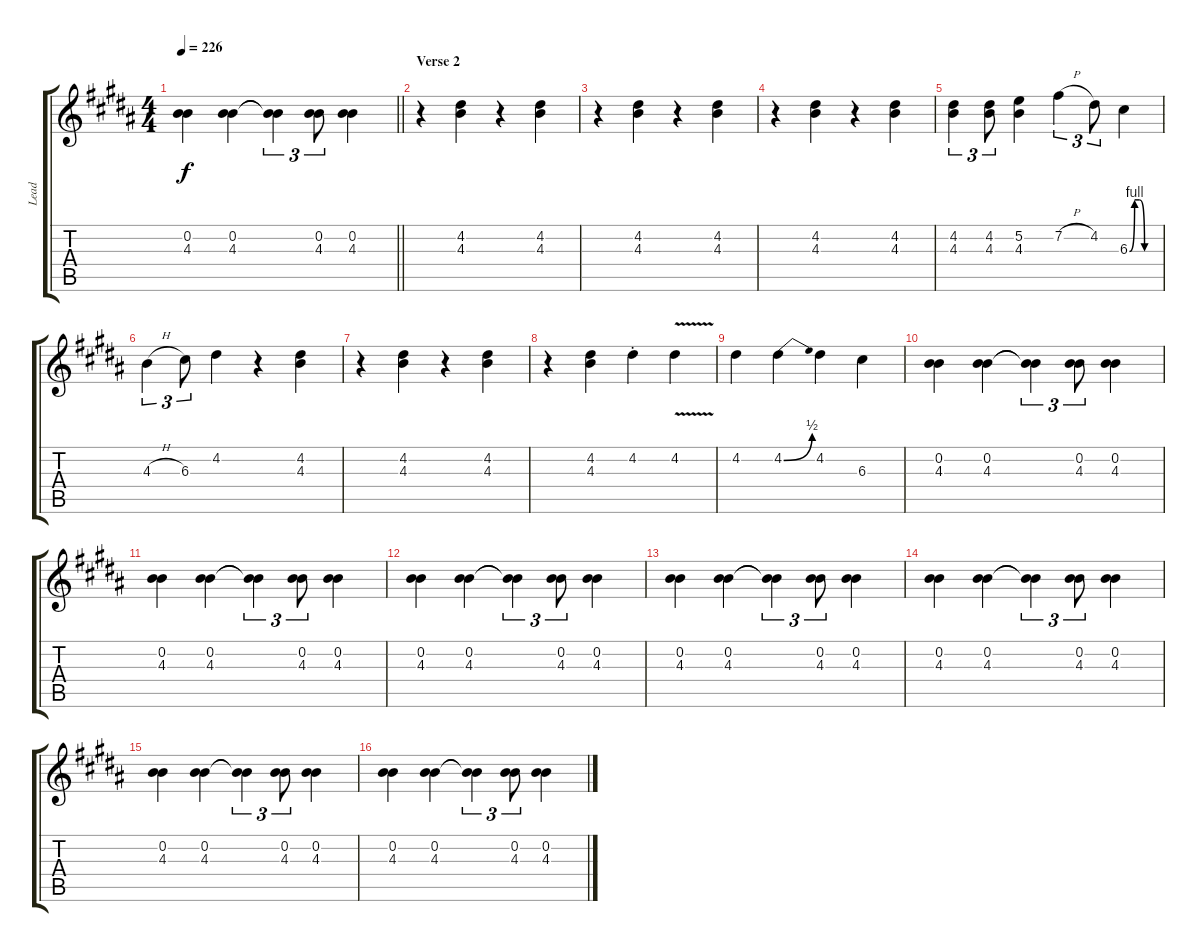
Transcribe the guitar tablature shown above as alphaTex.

\track ("Lead" "Lead") {instrument overdrivenguitar}
\staff {score tabs}
\tuning (E4 B3 G3 D3 A2 E2) {hide}
\ts (4 4)
\tempo 226
\clef g2
\barLineRight lightlight
\ks b
(0.2 4.3).4{dy f} (0.2 4.3).4 (0.2{t} 4.3{t}).4{tu (3 2)} (0.2 4.3).8{tu (3 2)} (0.2 4.3).4 |
\section ("" "Verse 2")
r.4 (4.2 4.3).4 r.4 (4.2 4.3).4 |
r.4 (4.2 4.3).4 r.4 (4.2 4.3).4 |
r.4 (4.2 4.3).4 r.4 (4.2 4.3).4 |
(4.2 4.3).4{tu (3 2)} (4.2 4.3).8{tu (3 2)} (5.2 4.3).4 7.2{h}.4{tu (3 2)} 4.2.8{tu (3 2)} 6.3{be (custom 0 0 10 4 20 4 30 0 60 0)}.4 |
4.3{h}.4{tu (3 2)} 6.3.8{tu (3 2)} 4.2.4 r.4 (4.2 4.3).4 |
r.4 (4.2 4.3).4 r.4 (4.2 4.3).4 |
r.4 (4.2 4.3).4 4.2{st}.4 4.2{v}.4 |
4.2.4 4.2{be (bend 0 0 60 2)}.4 4.2.4 6.3.4 |
(0.2 4.3).4 (0.2 4.3).4 (0.2{t} 4.3{t}).4{tu (3 2)} (0.2 4.3).8{tu (3 2)} (0.2 4.3).4 |
(0.2 4.3).4 (0.2 4.3).4 (0.2{t} 4.3{t}).4{tu (3 2)} (0.2 4.3).8{tu (3 2)} (0.2 4.3).4 |
(0.2 4.3).4 (0.2 4.3).4 (0.2{t} 4.3{t}).4{tu (3 2)} (0.2 4.3).8{tu (3 2)} (0.2 4.3).4 |
(0.2 4.3).4 (0.2 4.3).4 (0.2{t} 4.3{t}).4{tu (3 2)} (0.2 4.3).8{tu (3 2)} (0.2 4.3).4 |
(0.2 4.3).4 (0.2 4.3).4 (0.2{t} 4.3{t}).4{tu (3 2)} (0.2 4.3).8{tu (3 2)} (0.2 4.3).4 |
(0.2 4.3).4 (0.2 4.3).4 (0.2{t} 4.3{t}).4{tu (3 2)} (0.2 4.3).8{tu (3 2)} (0.2 4.3).4 |
(0.2 4.3).4 (0.2 4.3).4 (0.2{t} 4.3{t}).4{tu (3 2)} (0.2 4.3).8{tu (3 2)} (0.2 4.3).4
